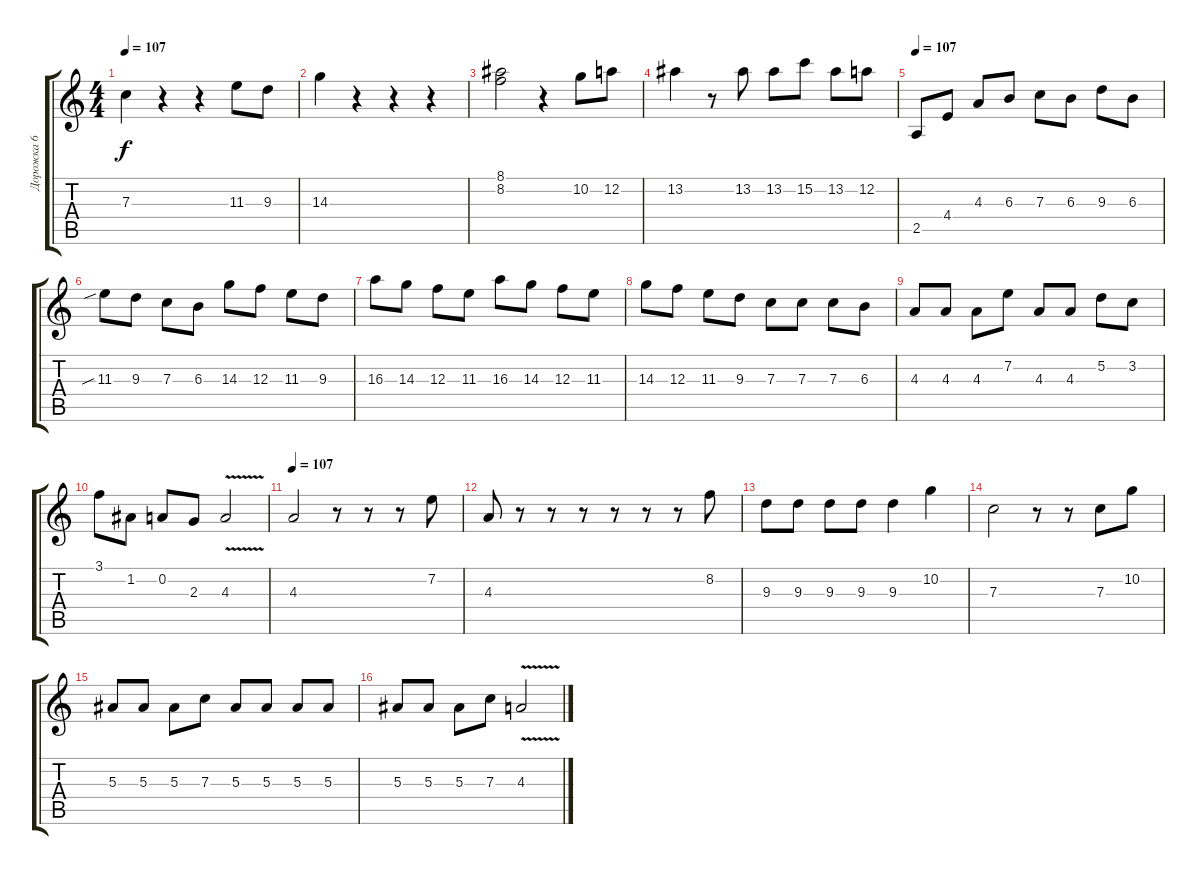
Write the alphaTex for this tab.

\track ("Дорожка 6" "Дорожка 6") {instrument distortionguitar}
\staff {score tabs}
\tuning (D4 A3 F3 C3 G2 D2) {hide}
\ts (4 4)
\tempo 107
\clef g2
\ks c
7.3.4{dy f} r.4 r.4 11.3.8 9.3.8 |
14.3.4 r.4 r.4 r.4 |
(8.1 8.2).2 r.4 10.2.8 12.2.8 |
13.2.4 r.8 13.2.8 13.2.8 15.2.8 13.2.8 12.2.8 |
\tempo 107
2.5.8{instrument distortionguitar} 4.4.8 4.3.8 6.3.8 7.3.8 6.3.8 9.3.8 6.3.8 |
11.3{sib}.8 9.3.8 7.3.8 6.3.8 14.3.8 12.3.8 11.3.8 9.3.8 |
16.3.8 14.3.8 12.3.8 11.3.8 16.3.8 14.3.8 12.3.8 11.3.8 |
14.3.8 12.3.8 11.3.8 9.3.8 7.3.8 7.3.8 7.3.8 6.3.8 |
4.3.8 4.3.8 4.3.8 7.2.8 4.3.8 4.3.8 5.2.8 3.2.8 |
3.1.8 1.2.8 0.2.8 2.3.8 4.3{v}.2 |
\tempo 107
4.3.2 r.8 r.8 r.8 7.2.8 |
4.3.8 r.8 r.8 r.8 r.8 r.8 r.8 8.2.8 |
9.3.8 9.3.8 9.3.8 9.3.8 9.3.4 10.2.4 |
7.3.2 r.8 r.8 7.3.8 10.2.8 |
5.3.8 5.3.8 5.3.8 7.3.8 5.3.8 5.3.8 5.3.8 5.3.8 |
5.3.8 5.3.8 5.3.8 7.3.8 4.3{v}.2
